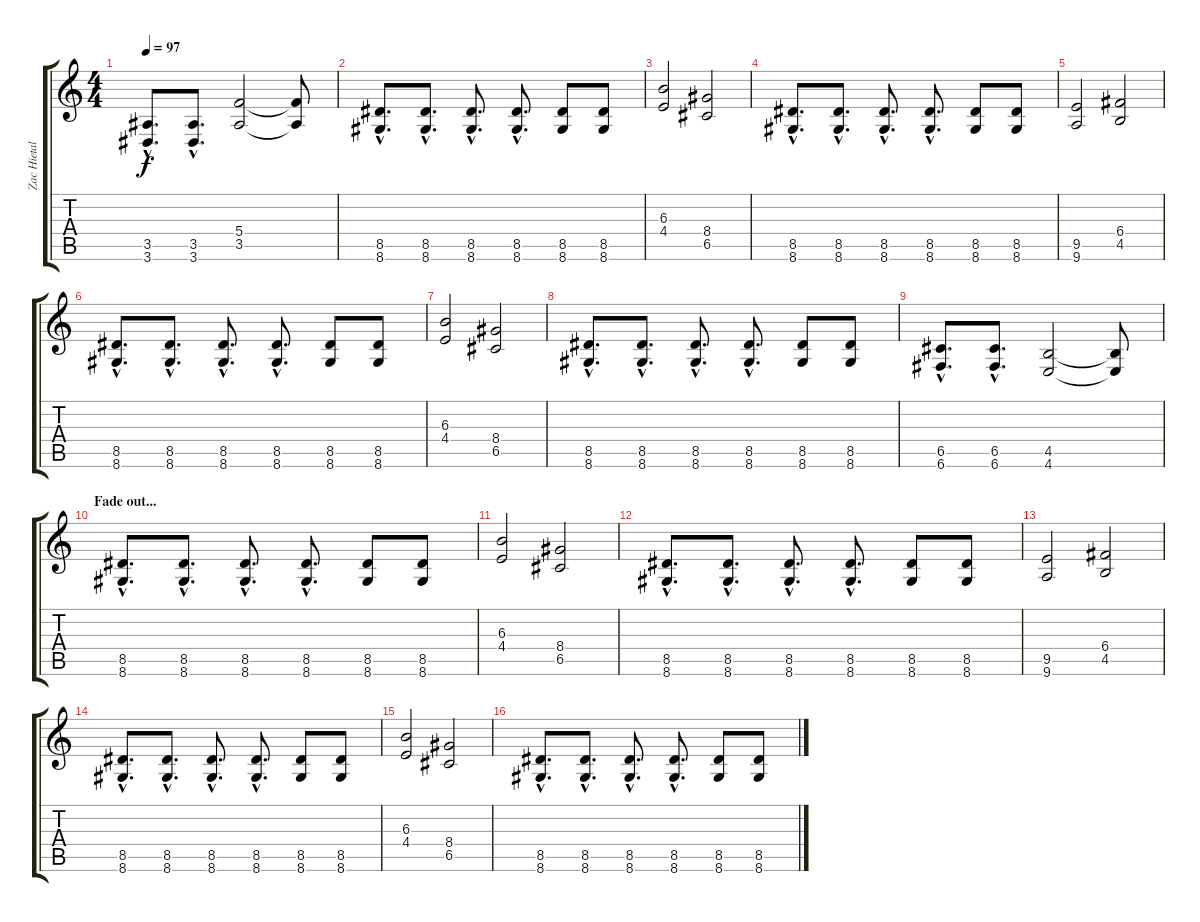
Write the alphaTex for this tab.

\track ("Zac Hietala - Rhytm" "Zac Hietal") {instrument distortionguitar}
\staff {score tabs}
\tuning (D4 A3 F3 C3 G2 C2) {hide}
\ts (4 4)
\tempo 97
\clef g2
\ks c
(3.5{hac} 3.6{hac}).8{d dy f} (3.5{hac} 3.6{hac}).8{d} (5.4 3.5).2 (5.4{t} 3.5{t}).8 |
(8.5{hac} 8.6{hac}).8{d} (8.5{hac} 8.6{hac}).8{d} (8.5{hac} 8.6{hac}).8{d} (8.5{hac} 8.6{hac}).8{d} (8.5 8.6).8 (8.5 8.6).8 |
(6.3 4.4).2 (8.4 6.5).2 |
(8.5{hac} 8.6{hac}).8{d} (8.5{hac} 8.6{hac}).8{d} (8.5{hac} 8.6{hac}).8{d} (8.5{hac} 8.6{hac}).8{d} (8.5 8.6).8 (8.5 8.6).8 |
(9.5 9.6).2 (6.4 4.5).2 |
(8.5{hac} 8.6{hac}).8{d} (8.5{hac} 8.6{hac}).8{d} (8.5{hac} 8.6{hac}).8{d} (8.5{hac} 8.6{hac}).8{d} (8.5 8.6).8 (8.5 8.6).8 |
(6.3 4.4).2 (8.4 6.5).2 |
(8.5{hac} 8.6{hac}).8{d} (8.5{hac} 8.6{hac}).8{d} (8.5{hac} 8.6{hac}).8{d} (8.5{hac} 8.6{hac}).8{d} (8.5 8.6).8 (8.5 8.6).8 |
(6.5{hac} 6.6{hac}).8{d} (6.5{hac} 6.6{hac}).8{d} (4.5 4.6).2 (4.5{t} 4.6{t}).8 |
\section ("" "Fade out...")
(8.5{hac} 8.6{hac}).8{d} (8.5{hac} 8.6{hac}).8{d} (8.5{hac} 8.6{hac}).8{d} (8.5{hac} 8.6{hac}).8{d} (8.5 8.6).8 (8.5 8.6).8 |
(6.3 4.4).2 (8.4 6.5).2 |
(8.5{hac} 8.6{hac}).8{d} (8.5{hac} 8.6{hac}).8{d} (8.5{hac} 8.6{hac}).8{d} (8.5{hac} 8.6{hac}).8{d} (8.5 8.6).8 (8.5 8.6).8 |
(9.5 9.6).2 (6.4 4.5).2 |
(8.5{hac} 8.6{hac}).8{d} (8.5{hac} 8.6{hac}).8{d} (8.5{hac} 8.6{hac}).8{d} (8.5{hac} 8.6{hac}).8{d} (8.5 8.6).8 (8.5 8.6).8 |
(6.3 4.4).2 (8.4 6.5).2 |
(8.5{hac} 8.6{hac}).8{d} (8.5{hac} 8.6{hac}).8{d} (8.5{hac} 8.6{hac}).8{d} (8.5{hac} 8.6{hac}).8{d} (8.5 8.6).8 (8.5 8.6).8
